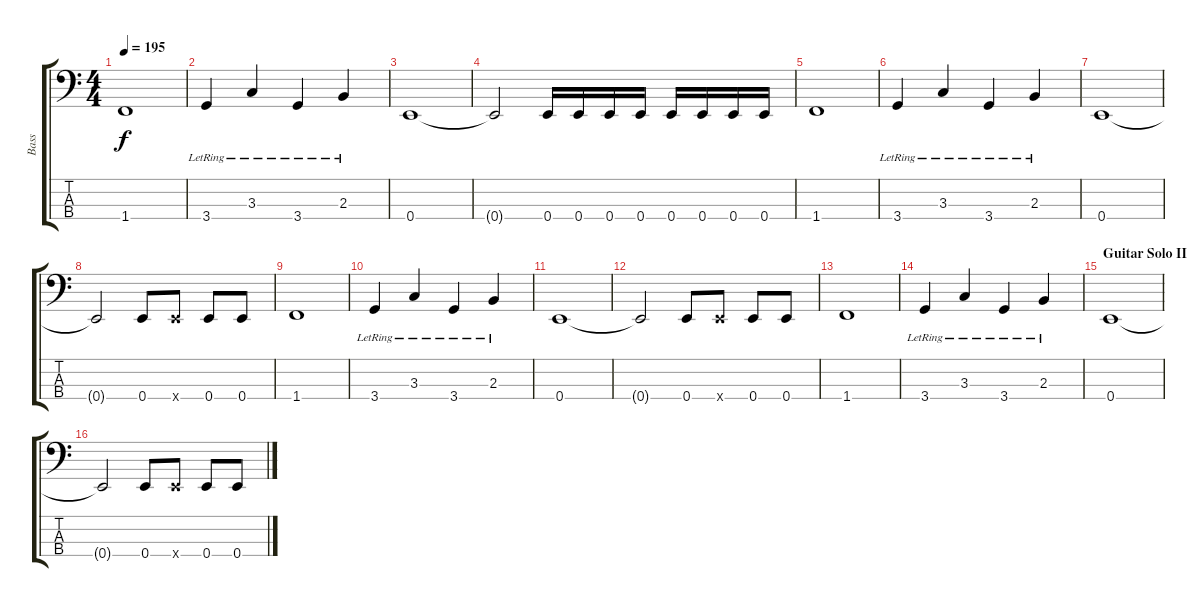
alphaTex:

\track ("Bass" "Bass") {instrument electricbassfinger}
\staff {score tabs}
\tuning (G2 D2 A1 E1) {hide}
\ts (4 4)
\tempo 195
\clef f4
\ks c
1.4.1{dy f} |
3.4{lr}.4 3.3{lr}.4 3.4{lr}.4 2.3{lr}.4 |
0.4.1 |
0.4{t}.2 0.4.16 0.4.16 0.4.16 0.4.16 0.4.16 0.4.16 0.4.16 0.4.16 |
1.4.1 |
3.4{lr}.4 3.3{lr}.4 3.4{lr}.4 2.3{lr}.4 |
0.4.1 |
0.4{t}.2 0.4.8 0.4{x}.8 0.4.8 0.4.8 |
1.4.1 |
3.4{lr}.4 3.3{lr}.4 3.4{lr}.4 2.3{lr}.4 |
0.4.1 |
0.4{t}.2 0.4.8 0.4{x}.8 0.4.8 0.4.8 |
1.4.1 |
3.4{lr}.4 3.3{lr}.4 3.4{lr}.4 2.3{lr}.4 |
\section ("" "Guitar Solo II")
0.4.1 |
0.4{t}.2 0.4.8 0.4{x}.8 0.4.8 0.4.8
